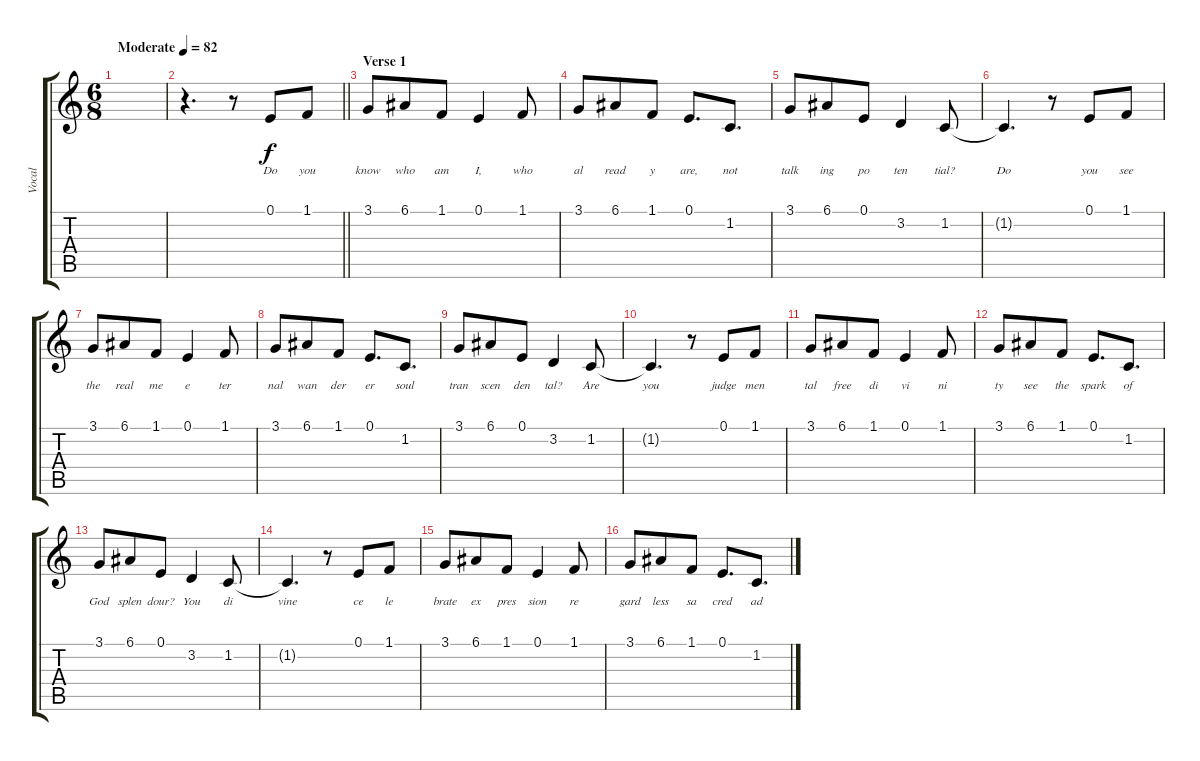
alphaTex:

\track ("Vocal" "Vocal") {instrument acousticgrandpiano}
\staff {score tabs}
\tuning (E4 B3 G3 D3 A2 E2) {hide}
\ts (6 8)
\tempo (82 "Moderate")
\clef g2
\ks c
|
\barLineRight lightlight
r.4{d} r.8 0.1.8{lyrics (0 "Do") lyrics (1 "") lyrics (2 "") lyrics (3 "") lyrics (4 "")} 1.1.8{lyrics (0 "you") lyrics (1 "") lyrics (2 "") lyrics (3 "") lyrics (4 "")} |
\section ("" "Verse 1")
3.1.8{lyrics (0 "know") lyrics (1 "") lyrics (2 "") lyrics (3 "") lyrics (4 "")} 6.1.8{lyrics (0 "who") lyrics (1 "") lyrics (2 "") lyrics (3 "") lyrics (4 "")} 1.1.8{lyrics (0 "am") lyrics (1 "") lyrics (2 "") lyrics (3 "") lyrics (4 "")} 0.1.4{lyrics (0 "I,") lyrics (1 "") lyrics (2 "") lyrics (3 "") lyrics (4 "")} 1.1.8{lyrics (0 "who") lyrics (1 "") lyrics (2 "") lyrics (3 "") lyrics (4 "")} |
3.1.8{lyrics (0 "al") lyrics (1 "") lyrics (2 "") lyrics (3 "") lyrics (4 "")} 6.1.8{lyrics (0 "read") lyrics (1 "") lyrics (2 "") lyrics (3 "") lyrics (4 "")} 1.1.8{lyrics (0 "y") lyrics (1 "") lyrics (2 "") lyrics (3 "") lyrics (4 "")} 0.1.8{d lyrics (0 "are,") lyrics (1 "") lyrics (2 "") lyrics (3 "") lyrics (4 "")} 1.2.8{d lyrics (0 "not") lyrics (1 "") lyrics (2 "") lyrics (3 "") lyrics (4 "")} |
3.1.8{lyrics (0 "talk") lyrics (1 "") lyrics (2 "") lyrics (3 "") lyrics (4 "")} 6.1.8{lyrics (0 "ing") lyrics (1 "") lyrics (2 "") lyrics (3 "") lyrics (4 "")} 0.1.8{lyrics (0 "po") lyrics (1 "") lyrics (2 "") lyrics (3 "") lyrics (4 "")} 3.2.4{lyrics (0 "ten") lyrics (1 "") lyrics (2 "") lyrics (3 "") lyrics (4 "")} 1.2.8{lyrics (0 "tial?") lyrics (1 "") lyrics (2 "") lyrics (3 "") lyrics (4 "")} |
1.2{t}.4{d lyrics (0 "Do") lyrics (1 "") lyrics (2 "") lyrics (3 "") lyrics (4 "")} r.8 0.1.8{lyrics (0 "you") lyrics (1 "") lyrics (2 "") lyrics (3 "") lyrics (4 "")} 1.1.8{lyrics (0 "see") lyrics (1 "") lyrics (2 "") lyrics (3 "") lyrics (4 "")} |
3.1.8{lyrics (0 "the") lyrics (1 "") lyrics (2 "") lyrics (3 "") lyrics (4 "")} 6.1.8{lyrics (0 "real") lyrics (1 "") lyrics (2 "") lyrics (3 "") lyrics (4 "")} 1.1.8{lyrics (0 "me") lyrics (1 "") lyrics (2 "") lyrics (3 "") lyrics (4 "")} 0.1.4{lyrics (0 "e") lyrics (1 "") lyrics (2 "") lyrics (3 "") lyrics (4 "")} 1.1.8{lyrics (0 "ter") lyrics (1 "") lyrics (2 "") lyrics (3 "") lyrics (4 "")} |
3.1.8{lyrics (0 "nal") lyrics (1 "") lyrics (2 "") lyrics (3 "") lyrics (4 "")} 6.1.8{lyrics (0 "wan") lyrics (1 "") lyrics (2 "") lyrics (3 "") lyrics (4 "")} 1.1.8{lyrics (0 "der") lyrics (1 "") lyrics (2 "") lyrics (3 "") lyrics (4 "")} 0.1.8{d lyrics (0 "er") lyrics (1 "") lyrics (2 "") lyrics (3 "") lyrics (4 "")} 1.2.8{d lyrics (0 "soul") lyrics (1 "") lyrics (2 "") lyrics (3 "") lyrics (4 "")} |
3.1.8{lyrics (0 "tran") lyrics (1 "") lyrics (2 "") lyrics (3 "") lyrics (4 "")} 6.1.8{lyrics (0 "scen") lyrics (1 "") lyrics (2 "") lyrics (3 "") lyrics (4 "")} 0.1.8{lyrics (0 "den") lyrics (1 "") lyrics (2 "") lyrics (3 "") lyrics (4 "")} 3.2.4{lyrics (0 "tal?") lyrics (1 "") lyrics (2 "") lyrics (3 "") lyrics (4 "")} 1.2.8{lyrics (0 "Are") lyrics (1 "") lyrics (2 "") lyrics (3 "") lyrics (4 "")} |
1.2{t}.4{d lyrics (0 "you") lyrics (1 "") lyrics (2 "") lyrics (3 "") lyrics (4 "")} r.8 0.1.8{lyrics (0 "judge") lyrics (1 "") lyrics (2 "") lyrics (3 "") lyrics (4 "")} 1.1.8{lyrics (0 "men") lyrics (1 "") lyrics (2 "") lyrics (3 "") lyrics (4 "")} |
3.1.8{lyrics (0 "tal") lyrics (1 "") lyrics (2 "") lyrics (3 "") lyrics (4 "")} 6.1.8{lyrics (0 "free") lyrics (1 "") lyrics (2 "") lyrics (3 "") lyrics (4 "")} 1.1.8{lyrics (0 "di") lyrics (1 "") lyrics (2 "") lyrics (3 "") lyrics (4 "")} 0.1.4{lyrics (0 "vi") lyrics (1 "") lyrics (2 "") lyrics (3 "") lyrics (4 "")} 1.1.8{lyrics (0 "ni") lyrics (1 "") lyrics (2 "") lyrics (3 "") lyrics (4 "")} |
3.1.8{lyrics (0 "ty") lyrics (1 "") lyrics (2 "") lyrics (3 "") lyrics (4 "")} 6.1.8{lyrics (0 "see") lyrics (1 "") lyrics (2 "") lyrics (3 "") lyrics (4 "")} 1.1.8{lyrics (0 "the") lyrics (1 "") lyrics (2 "") lyrics (3 "") lyrics (4 "")} 0.1.8{d lyrics (0 "spark") lyrics (1 "") lyrics (2 "") lyrics (3 "") lyrics (4 "")} 1.2.8{d lyrics (0 "of") lyrics (1 "") lyrics (2 "") lyrics (3 "") lyrics (4 "")} |
3.1.8{lyrics (0 "God") lyrics (1 "") lyrics (2 "") lyrics (3 "") lyrics (4 "")} 6.1.8{lyrics (0 "splen") lyrics (1 "") lyrics (2 "") lyrics (3 "") lyrics (4 "")} 0.1.8{lyrics (0 "dour?") lyrics (1 "") lyrics (2 "") lyrics (3 "") lyrics (4 "")} 3.2.4{lyrics (0 "You") lyrics (1 "") lyrics (2 "") lyrics (3 "") lyrics (4 "")} 1.2.8{lyrics (0 "di") lyrics (1 "") lyrics (2 "") lyrics (3 "") lyrics (4 "")} |
1.2{t}.4{d lyrics (0 "vine") lyrics (1 "") lyrics (2 "") lyrics (3 "") lyrics (4 "")} r.8 0.1.8{lyrics (0 "ce") lyrics (1 "") lyrics (2 "") lyrics (3 "") lyrics (4 "")} 1.1.8{lyrics (0 "le") lyrics (1 "") lyrics (2 "") lyrics (3 "") lyrics (4 "")} |
3.1.8{lyrics (0 "brate") lyrics (1 "") lyrics (2 "") lyrics (3 "") lyrics (4 "")} 6.1.8{lyrics (0 "ex") lyrics (1 "") lyrics (2 "") lyrics (3 "") lyrics (4 "")} 1.1.8{lyrics (0 "pres") lyrics (1 "") lyrics (2 "") lyrics (3 "") lyrics (4 "")} 0.1.4{lyrics (0 "sion") lyrics (1 "") lyrics (2 "") lyrics (3 "") lyrics (4 "")} 1.1.8{lyrics (0 "re") lyrics (1 "") lyrics (2 "") lyrics (3 "") lyrics (4 "")} |
3.1.8{lyrics (0 "gard") lyrics (1 "") lyrics (2 "") lyrics (3 "") lyrics (4 "")} 6.1.8{lyrics (0 "less") lyrics (1 "") lyrics (2 "") lyrics (3 "") lyrics (4 "")} 1.1.8{lyrics (0 "sa") lyrics (1 "") lyrics (2 "") lyrics (3 "") lyrics (4 "")} 0.1.8{d lyrics (0 "cred") lyrics (1 "") lyrics (2 "") lyrics (3 "") lyrics (4 "")} 1.2.8{d lyrics (0 "ad") lyrics (1 "") lyrics (2 "") lyrics (3 "") lyrics (4 "")}
